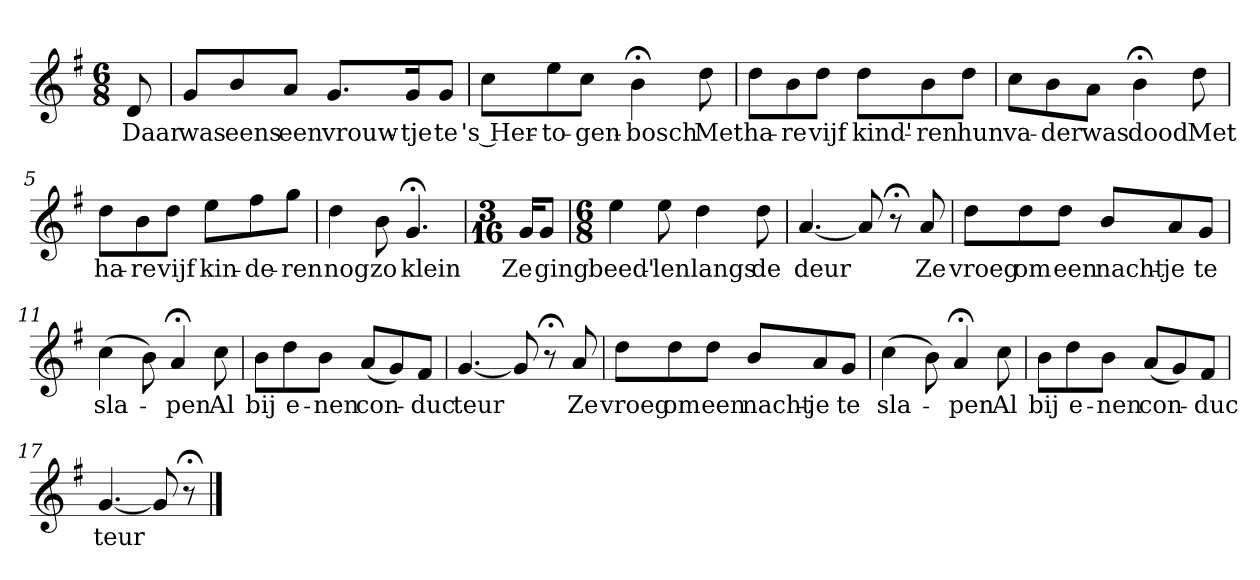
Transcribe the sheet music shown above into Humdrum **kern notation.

**kern	**text
*part1	*part1
*staff1	*staff1
*k[f#]	*
*G:	*
*M6/8	*
*MM120	*
=	=
8d	Daar
=1	=1
8gL	was
8b	eens
8aJ	een
8.gL	vrouw-
16gK	-tje
8gJ	te
=2	=2
8ccL	's Her-
8ee	-to-
8ccJ	-gen-
4b;<	-bosch
8dd	Met
=3	=3
8ddL	ha-
8b	-re
8ddJ	vijf
8ddL	kind'-
8b	-ren
8ddJ	hun
=4	=4
8ccL	va-
8b	-der
8aJ	was
4b;<	dood
8dd	Met
=5	=5
8ddL	ha-
8b	-re
8ddJ	vijf
8eeL	kin-
8ff#	-de-
8ggJ	-ren
=6	=6
4dd	nog
8b	zo
4.g;<	klein
=7	=7
*M3/16	*
16gKL	Ze
8gJ	ging
=8	=8
*M6/8	*
4ee	beed'-
8ee	-len
4dd	langs
8dd	de
=9	=9
[4.a	deur
8a]	.
8r;<	.
8a	Ze
=10	=10
8ddL	vroeg
8dd	om
8ddJ	een
8bL	nacht-
8a	-je
8gJ	te
=11	=11
(4cc	sla-
8b)	.
4a;<	-pen
8cc	Al
=12	=12
8bL	bij
8dd	e-
8bJ	-nen
(8aL	con-
8g)	.
8f#J	-duc
=13	=13
[4.g	teur
8g]	.
8r;<	.
8a	Ze
=14	=14
8ddL	vroeg
8dd	om
8ddJ	een
8bL	nacht-
8a	-je
8gJ	te
=15	=15
(4cc	sla-
8b)	.
4a;<	-pen
8cc	Al
=16	=16
8bL	bij
8dd	e-
8bJ	-nen
(8aL	con-
8g)	.
8f#J	-duc
=17	=17
[4.g	teur
8g]	.
8r;<	.
==	==
*-	*-
